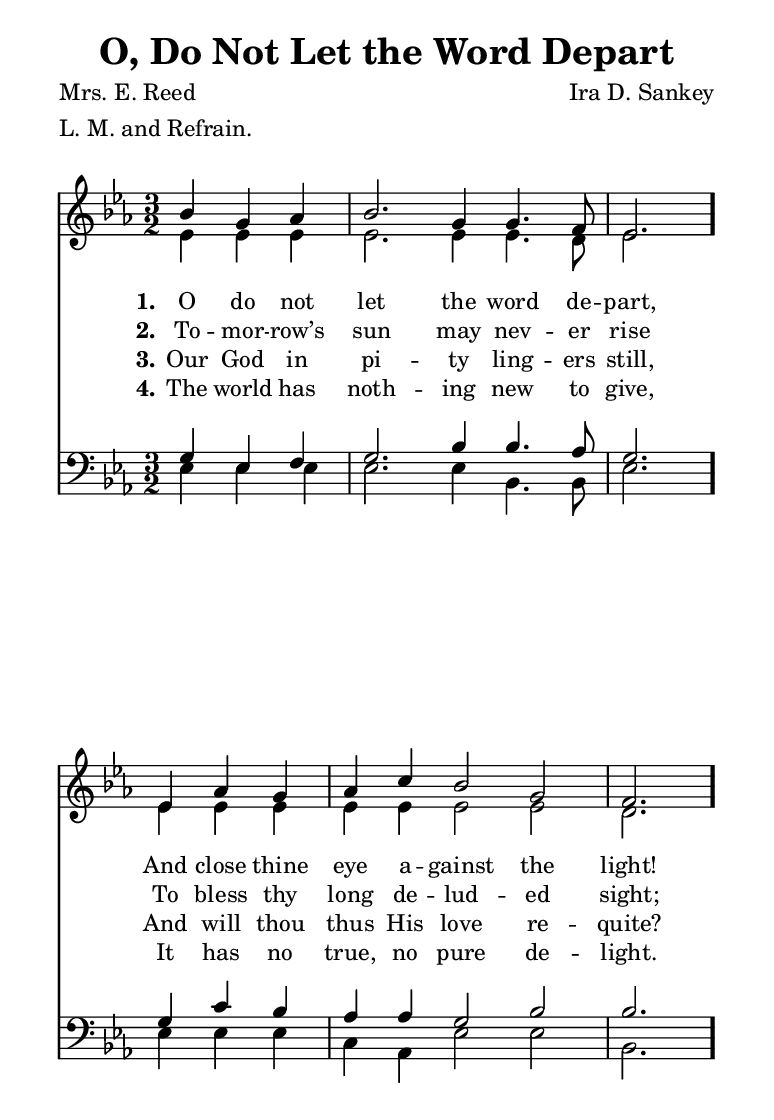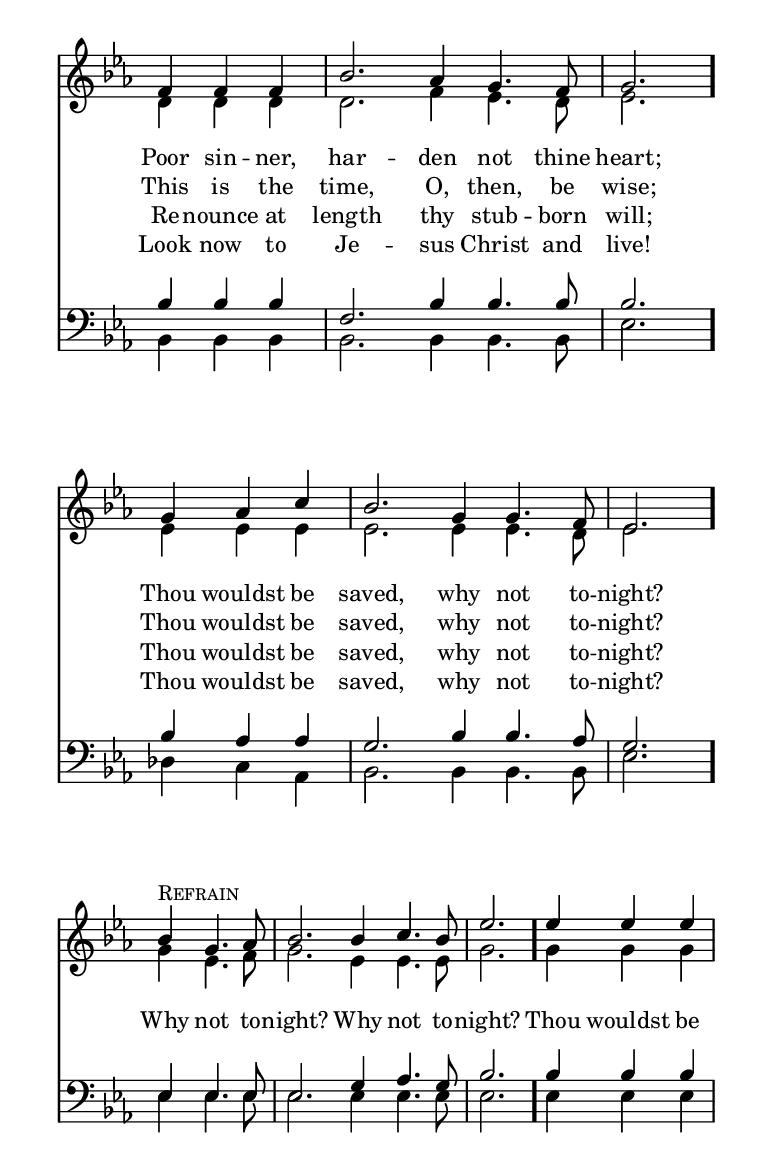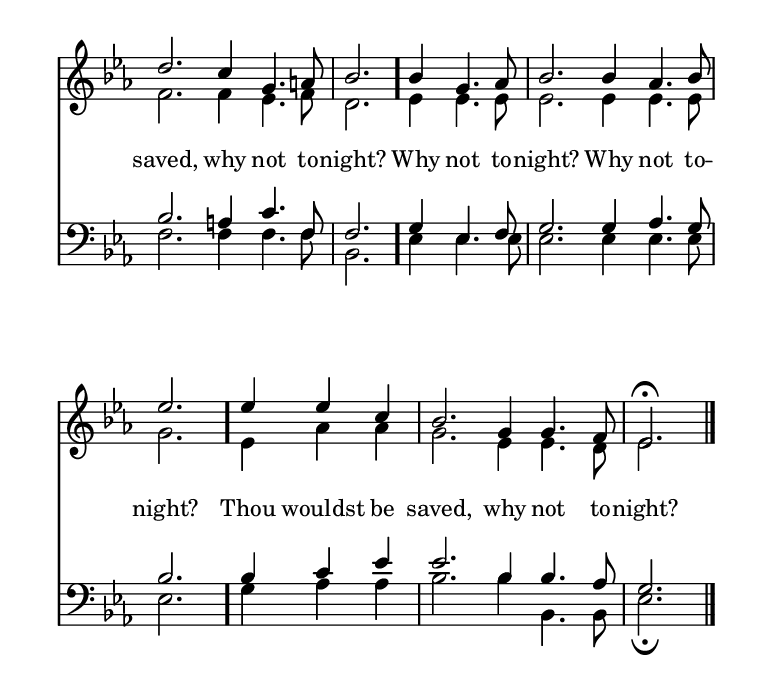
\include "common/global.ily"
\paper {
  \include "common/paper.ily"
  %ragged-bottom = ##t
  %ragged-last-bottom = ##t
  %systems-per-page = ##f
  %page-count = ##f
}

\header{
  hymnnumber = "107"
  title = "O, Do Not Let the Word Depart"
  tunename = ""
  meter = "L. M. and Refrain."
  poet = "Mrs. E. Reed"
  composer = "Ira D. Sankey"
  %copyright = ""
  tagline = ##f
}

% for fermata in MIDI
ta = { \tempo 2=80 }
tb = { \tempo 2=40 }

patternA = { c4 c4 c4 | c2. c4 c4. c8 | c2. }
patternB = { c4 c4 c4 | c4 c4 c2 c2 | c2. }
patternC = { c4 c4. c8 | c2. }

global = {
  \include "common/overrides.ily"
  \override Staff.TimeSignature.style = #'numbered
  \time 3/2
  \override Score.MetronomeMark.transparent = ##t % hide all fermata changes too
  \ta
  \key ees \major
  \partial 2.
  \autoBeamOff
}

notesSoprano = {
\global
\relative c'' {

  \changePitch \patternA { bes g aes | bes g g f | ees }
  \changePitch \patternB { ees aes g | aes c bes g | f }
  \changePitch \patternA { f f f | bes aes g f | g }
  \changePitch \patternA { g aes c | bes g g f | ees }

  << s^\markup { \small \caps "Refrain" }
  \changePitch \patternC { bes' g aes | bes bes c bes ees } >>
  \changePitch \patternA { ees ees ees | d c g a! | bes }
  \changePitch \patternC { bes g aes | bes bes aes bes | ees }
  \changePitch \patternA { ees ees c | bes g g f | \tb ees \fermata \ta } % XXX this tempo change is not respected

  \bar "|."

}
}

notesAlto = {
\global
\relative e' {

  \changePitch \patternA { ees ees ees | ees ees ees d | ees }
  \changePitch \patternB { ees ees ees | ees ees ees ees | d }
  \changePitch \patternA { d d d | d f ees d | ees }
  \changePitch \patternA { ees ees ees | ees ees ees d | ees }

  \changePitch \patternC { g ees f | g ees ees ees | g }
  \changePitch \patternA { g g g | f f ees f | d }
  \changePitch \patternC { ees ees ees | ees ees ees ees | g }
  \changePitch \patternA { ees aes aes | g ees ees d | ees }

}
}

notesTenor = {
\global
\relative a {

  \changePitch \patternA { g ees f | g bes bes aes | g }
  \changePitch \patternB { g c bes | aes aes g bes | bes }
  \changePitch \patternA { bes bes bes | f bes bes bes | bes }
  \changePitch \patternA { bes aes aes | g bes bes aes | g }

  \changePitch \patternC { ees ees ees | ees g aes g | bes }
  \changePitch \patternA { bes bes bes | bes a! c f, | f }
  \changePitch \patternC { g ees f | g g aes g | bes }
  \changePitch \patternA { bes c ees | ees bes bes aes | g }

}
}

notesBass = {
\global
\relative f {

  \changePitch \patternA { ees ees ees | ees ees bes bes | ees }
  \changePitch \patternB { ees ees ees | c aes ees' ees | bes }
  \changePitch \patternA { bes bes bes | bes bes bes bes | ees }
  \changePitch \patternA { des c aes | bes bes bes bes | ees }

  \changePitch \patternC { ees ees ees | ees ees ees ees | ees }
  \changePitch \patternA { ees ees ees | f f f f | bes, }
  \changePitch \patternC { ees ees ees | ees ees ees ees | ees }
  \changePitch \patternA { g aes aes | bes bes bes, bes | \tb ees \fermata \ta }

}
}

Refrain = \lyricmode {

Why not to -- night? Why not to -- night? \bar "."
Thou wouldst be saved, why not to -- night? \bar "."
Why not to -- night? Why not to -- night? \bar "."
Thou wouldst be saved, why not to -- night? \bar "."

}

wordsA = \lyricmode {
\set stanza = "1."

O do not let the word de -- part, \bar "."
And close thine eye a -- gainst the light! \bar "."
Poor sin -- ner, har -- den not thine heart; \bar "."
Thou wouldst be saved, why not to -- night? \bar "."

}

wordsB = \lyricmode {
\set stanza = "2."

To -- mor -- row’s sun may nev -- er rise
To bless thy long de -- lud -- ed sight;
This is the time, O, then, be wise;
Thou wouldst be saved, why not to -- night?

\Refrain

}

wordsC = \lyricmode {
\set stanza = "3."

Our God in pi -- ty ling -- ers still,
And will thou thus His love re -- quite?
Re -- nounce at length thy stub -- born will;
Thou wouldst be saved, why not to -- night?

}

wordsD = \lyricmode {
\set stanza = "4."

The world has noth -- ing new to give,
It has no true, no pure de -- light.
Look now to Je -- sus Christ and live!
Thou wouldst be saved, why not to -- night?

}

\score {
  \context ChoirStaff <<
    \context Staff = upper <<
      \set ChoirStaff.systemStartDelimiter = #'SystemStartBar
      \context Voice  = sopranos { \voiceOne << \notesSoprano >> }
      \context Voice  = altos { \voiceTwo << \notesAlto >> }
      \context Lyrics = one   \lyricsto sopranos \wordsA
      \context Lyrics = two   \lyricsto sopranos \wordsB
      \context Lyrics = three \lyricsto sopranos \wordsC
      \context Lyrics = four  \lyricsto sopranos \wordsD
    >>
    \context Staff = men <<
      \clef bass
      \context Voice  = tenors { \voiceOne << \notesTenor >> }
      \context Voice  = basses { \voiceTwo << \notesBass >> }
    >>
  >>
  \layout {
    \include "common/layout.ily"
  }
  \midi{
    \include "common/midi.ily"
  }
}

\version "2.19.49"  % necessary for upgrading to future LilyPond versions.

% vi:set et ts=2 sw=2 ai nocindent syntax=lilypond:
